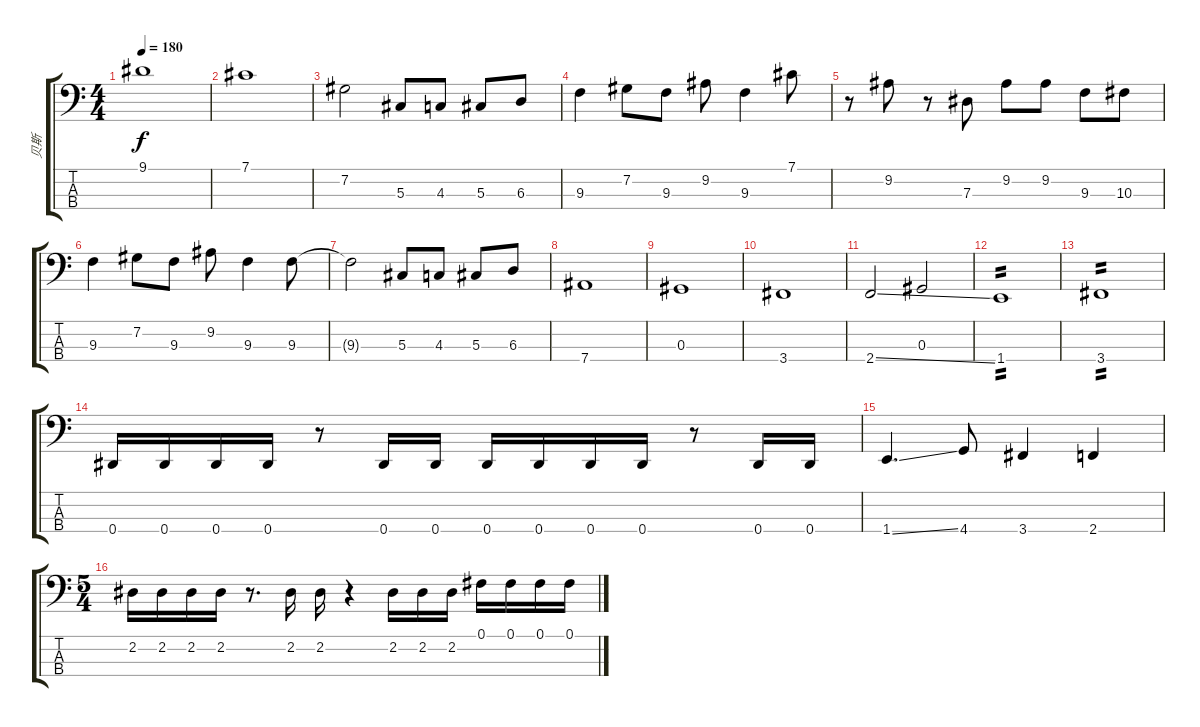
\track ("贝斯" "贝斯") {instrument electricbassfinger}
\staff {score tabs}
\tuning (Gb2 Db2 Ab1 Eb1) {hide}
\ts (4 4)
\tempo 180
\clef f4
\ks c
9.1.1{dy f} |
7.1.1 |
7.2.2 5.3.8 4.3.8 5.3.8 6.3.8 |
9.3.4 7.2.8 9.3.8 9.2.8 9.3.4 7.1.8 |
r.8 9.2.8 r.8 7.3.8 9.2.8 9.2.8 9.3.8 10.3.8 |
9.3.4 7.2.8 9.3.8 9.2.8 9.3.4 9.3.8 |
9.3{t}.2 5.3.8 4.3.8 5.3.8 6.3.8 |
7.4.1 |
0.3.1 |
3.4.1 |
2.4{ss}.2 0.3.2 |
1.4.1{tp 2} |
3.4.1{tp 2} |
0.4.16 0.4.16 0.4.16 0.4.16 r.8 0.4.16 0.4.16 0.4.16 0.4.16 0.4.16 0.4.16 r.8 0.4.16 0.4.16 |
1.4{ss}.4{d} 4.4.8 3.4.4 2.4.4 |
\ts (5 4)
2.2.16 2.2.16 2.2.16 2.2.16 r.8{d} 2.2.16 2.2.16 r.4 2.2.16 2.2.16 2.2.16 0.1.16 0.1.16 0.1.16 0.1.16
